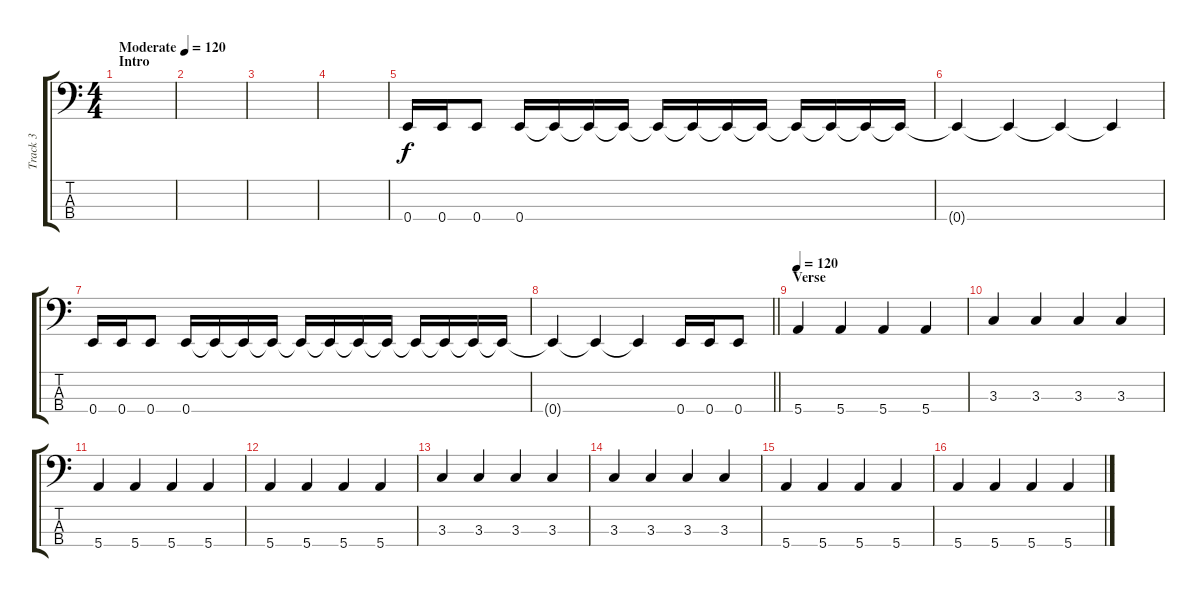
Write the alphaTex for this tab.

\track ("Track 3" "Track 3") {instrument electricbassfinger}
\staff {score tabs}
\tuning (G2 D2 A1 E1) {hide}
\ts (4 4)
\section ("" "Intro")
\tempo (120 "Moderate")
\tempo 150
\tempo (120 "Moderate")
\clef f4
\ks c
|
|
|
|
0.4.16 0.4.16 0.4.8 0.4.16 0.4{t}.16 0.4{t}.16 0.4{t}.16 0.4{t}.16 0.4{t}.16 0.4{t}.16 0.4{t}.16 0.4{t}.16 0.4{t}.16 0.4{t}.16 0.4{t}.16 |
0.4{t}.4 0.4{t}.4 0.4{t}.4 0.4{t}.4 |
0.4.16 0.4.16 0.4.8 0.4.16 0.4{t}.16 0.4{t}.16 0.4{t}.16 0.4{t}.16 0.4{t}.16 0.4{t}.16 0.4{t}.16 0.4{t}.16 0.4{t}.16 0.4{t}.16 0.4{t}.16 |
\barLineRight lightlight
0.4{t}.4 0.4{t}.4 0.4{t}.4 0.4.16 0.4.16 0.4.8 |
\section ("" "Verse")
\tempo 120
5.4.4 5.4.4 5.4.4 5.4.4 |
3.3.4 3.3.4 3.3.4 3.3.4 |
5.4.4 5.4.4 5.4.4 5.4.4 |
5.4.4 5.4.4 5.4.4 5.4.4 |
3.3.4 3.3.4 3.3.4 3.3.4 |
3.3.4 3.3.4 3.3.4 3.3.4 |
5.4.4 5.4.4 5.4.4 5.4.4 |
5.4.4 5.4.4 5.4.4 5.4.4
